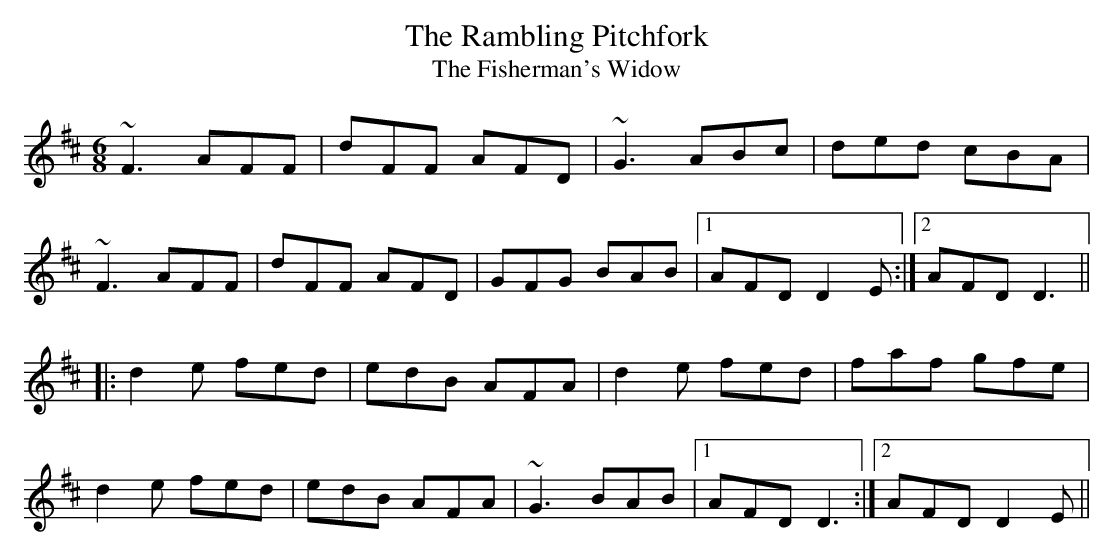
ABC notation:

X:1
T:Rambling Pitchfork, The
T:Fisherman's Widow, The
M:6/8
K:D
~F3 AFF|dFF AFD|~G3 ABc|ded cBA|
~F3 AFF|dFF AFD|GFG BAB|1 AFD D2E:|2 AFD D3||
|:d2e fed|edB AFA|d2e fed|faf gfe|
d2e fed|edB AFA|~G3 BAB|1 AFD D3:|2 AFD D2E||
